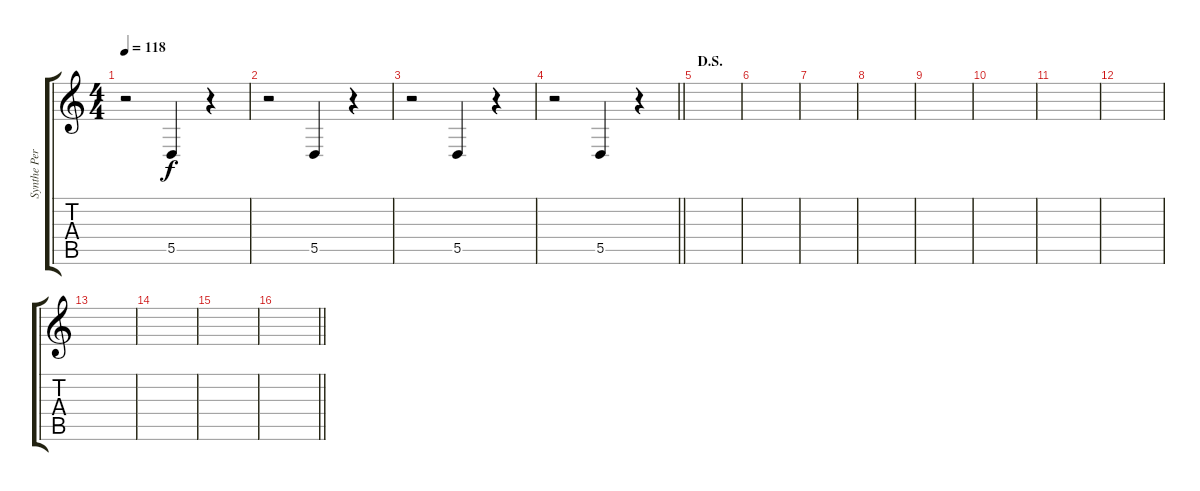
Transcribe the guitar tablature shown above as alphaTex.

\track ("Synthe Perc." "Synthe Per") {instrument synthdrum}
\staff {score tabs}
\tuning (E4 B3 G3 D3 A2 E2) {hide}
\ts (4 4)
\tempo 118
\clef g2
\ks c
r.2{dy f} 5.5.4 r.4 |
r.2 5.5.4 r.4 |
r.2 5.5.4 r.4 |
\barLineRight lightlight
r.2 5.5.4 r.4 |
\section ("" "D.S.")
|
|
|
|
|
|
|
|
|
|
|
\barLineRight lightlight
